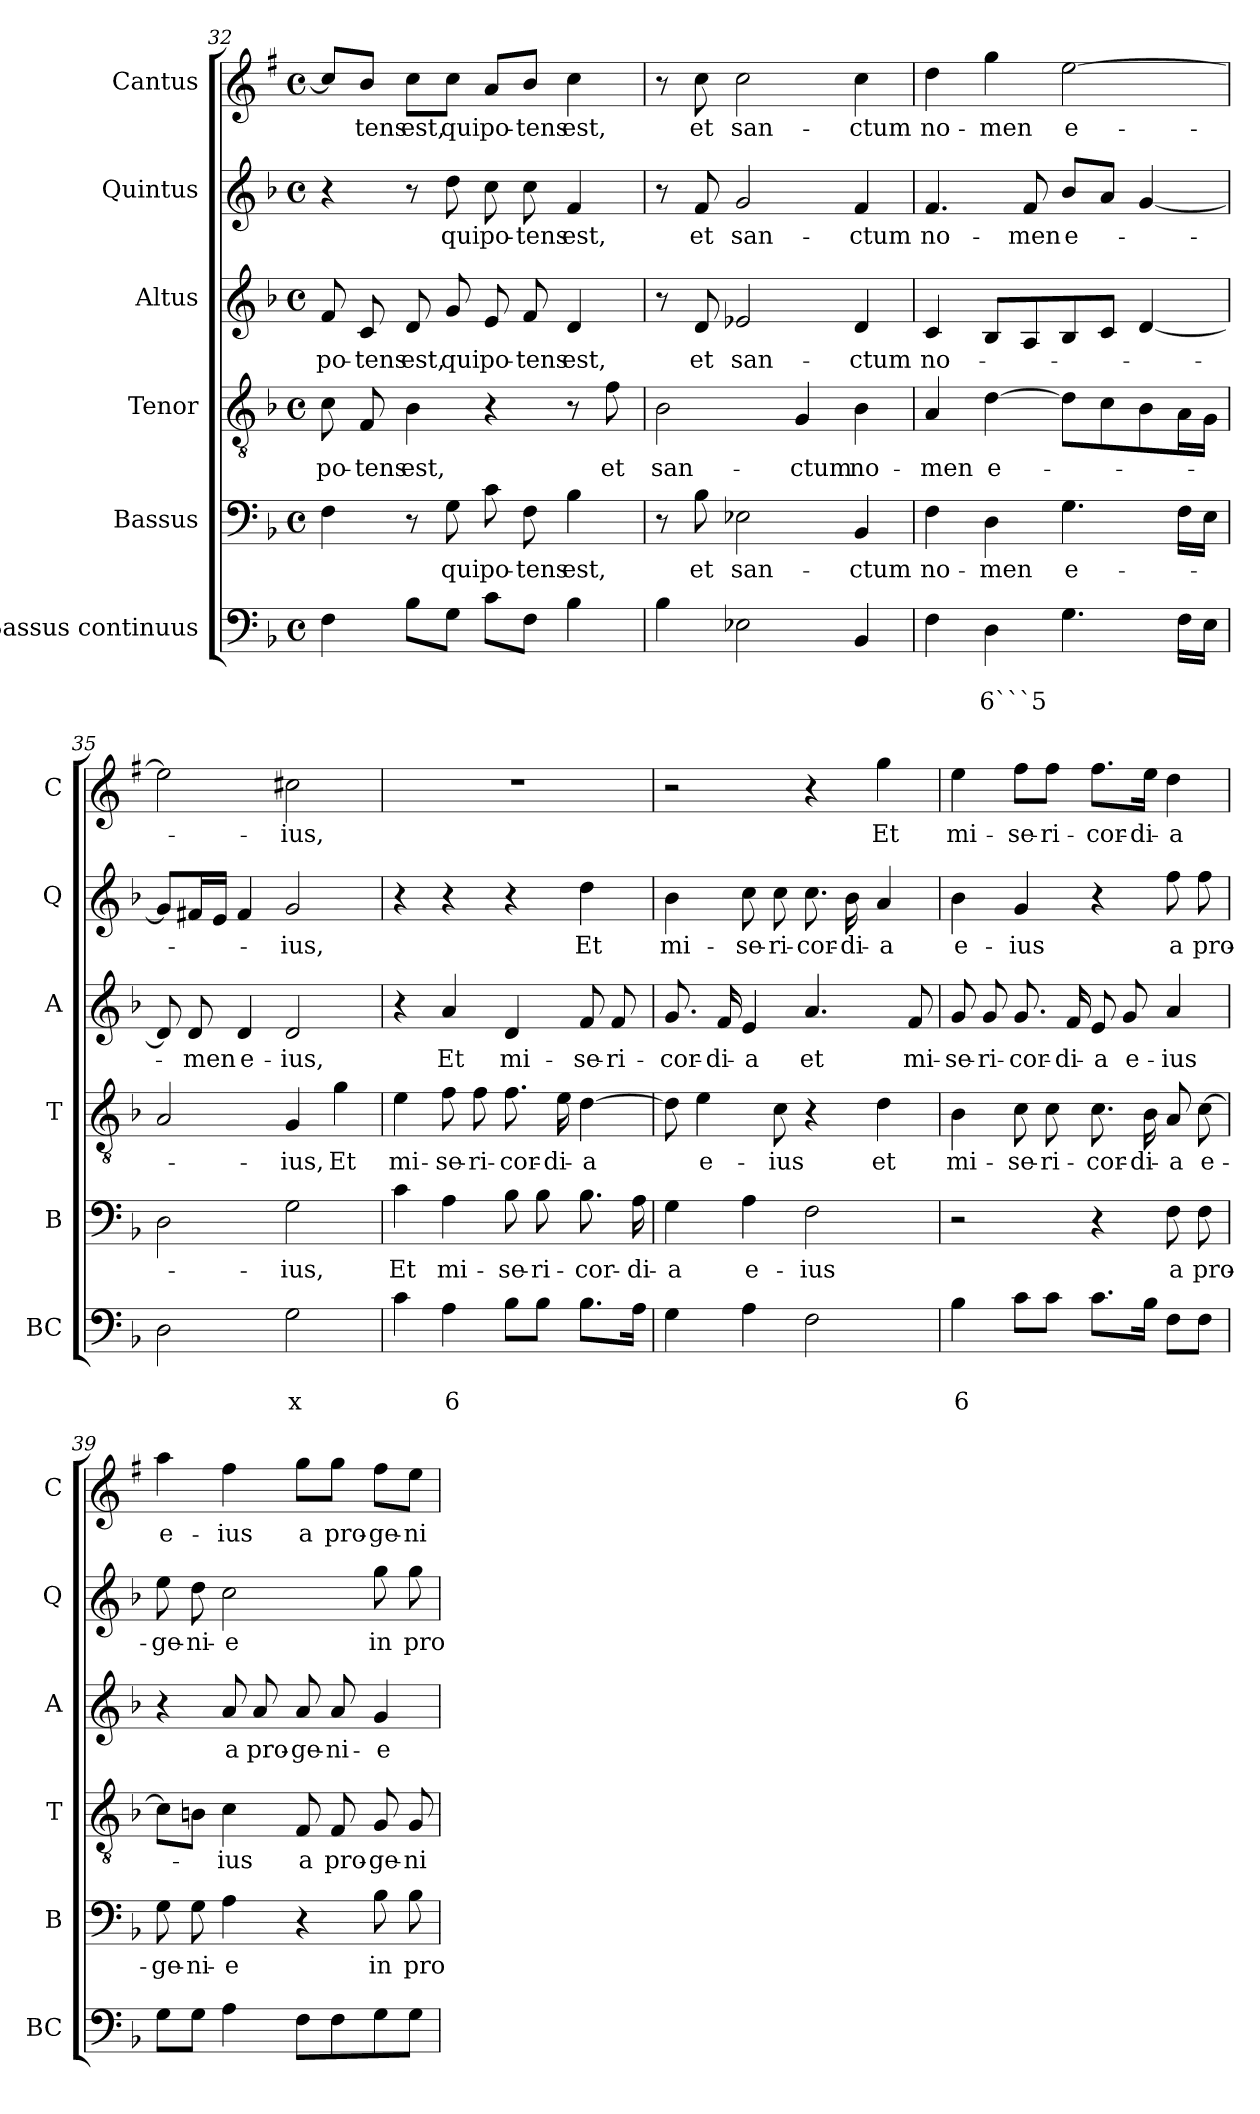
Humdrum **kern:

**kern	**text	**text	**kern	**text	**kern	**text	**kern	**text	**kern	**text	**kern	**text
*part6	*part6	*part6	*part5	*part5	*part4	*part4	*part3	*part3	*part2	*part2	*part1	*part1
*staff6	*staff6	*staff6	*staff5	*staff5	*staff4	*staff4	*staff3	*staff3	*staff2	*staff2	*staff1	*staff1
*I"Bassus continuus	*	*	*I"Bassus	*	*I"Tenor	*	*I"Altus	*	*I"Quintus	*	*I"Cantus	*
*I'BC	*	*	*I'B	*	*I'T	*	*I'A	*	*I'Q	*	*I'C	*
*clefF4	*	*	*clefF4	*	*clefGv2	*	*clefG2	*	*clefG2	*	*clefG2	*
*	*	*	*	*	*	*	*	*	*	*	*ITrd1c2	*
*k[b-]	*	*	*k[b-]	*	*k[b-]	*	*k[b-]	*	*k[b-]	*	*k[b-]	*
*F:	*	*	*F:	*	*F:	*	*F:	*	*F:	*	*F:	*
*M4/4	*	*	*M4/4	*	*M4/4	*	*M4/4	*	*M4/4	*	*M4/4	*
*met(c)	*	*	*met(c)	*	*met(c)	*	*met(c)	*	*met(c)	*	*met(c)	*
=32	=32	=32	=32	=32	=32	=32	=32	=32	=32	=32	=32	=32
!	!	!	!	!	!	!LO:LY:b	!	!LO:LY:b	!	!	!	!
4F\	.	.	4F\	.	8c\	po-	8f/	po-	4r	.	8b-/L]	.
!	!	!	!	!	!	!LO:LY:b	!	!LO:LY:b	!	!	!	!LO:LY:b
.	.	.	.	.	8F/	-tens	8c/	-tens	.	.	8a/J	-tens
!	!	!	!	!	!	!LO:LY:b	!	!LO:LY:b	!	!	!	!LO:LY:b
8B-\L	.	.	8r	.	4B-\	est,	8d/	est,	8r	.	8b-\L	est,
!	!	!	!	!LO:LY:b	!	!	!	!LO:LY:b	!	!LO:LY:b	!	!LO:LY:b
8G\J	.	.	8G\	qui	.	.	8g/	qui	8dd\	qui	8b-\J	qui
!	!	!	!	!LO:LY:b	!	!	!	!LO:LY:b	!	!LO:LY:b	!	!LO:LY:b
8c\L	.	.	8c\	po-	4r	.	8e/	po-	8cc\	po-	8g/L	po-
!	!	!	!	!LO:LY:b	!	!	!	!LO:LY:b	!	!LO:LY:b	!	!LO:LY:b
8F\J	.	.	8F\	-tens	.	.	8f/	-tens	8cc\	-tens	8a/J	-tens
!	!	!	!	!LO:LY:b	!	!	!	!LO:LY:b	!	!LO:LY:b	!	!LO:LY:b
4B-\	.	.	4B-\	est,	8r	.	4d/	est,	4f/	est,	4b-\	est,
!	!	!	!	!	!	!LO:LY:b	!	!	!	!	!	!
.	.	.	.	.	8f\	et	.	.	.	.	.	.
=33	=33	=33	=33	=33	=33	=33	=33	=33	=33	=33	=33	=33
!	!	!	!	!	!	!LO:LY:b	!	!	!	!	!	!
4B-\	.	.	8r	.	2B-\	san-	8r	.	8r	.	8r	.
!	!	!	!	!LO:LY:b	!	!	!	!LO:LY:b	!	!LO:LY:b	!	!LO:LY:b
.	.	.	8B-\	et	.	.	8d/	et	8f/	et	8b-\	et
!	!	!	!	!LO:LY:b	!	!	!	!LO:LY:b	!	!LO:LY:b	!	!LO:LY:b
2E-X\	.	.	2E-X\	san-	.	.	2e-X/	san-	2g/	san-	2b-\	san-
!	!	!	!	!	!	!LO:LY:b	!	!	!	!	!	!
.	.	.	.	.	4G/	-ctum	.	.	.	.	.	.
!	!	!	!	!LO:LY:b	!	!LO:LY:b	!	!LO:LY:b	!	!LO:LY:b	!	!LO:LY:b
4BB-/	.	.	4BB-/	-ctum	4B-\	no-	4d/	-ctum	4f/	-ctum	4b-\	-ctum
=34	=34	=34	=34	=34	=34	=34	=34	=34	=34	=34	=34	=34
!	!	!	!	!LO:LY:b	!	!LO:LY:b	!	!LO:LY:b	!	!LO:LY:b	!	!LO:LY:b
4F\	.	.	4F\	no-	4A/	-men	4c/	no-	4.f/	no-	4cc\	no-
!	!	!LO:LY:b	!	!LO:LY:b	!	!LO:LY:b	!	!	!	!	!	!LO:LY:b
4D\	.	6```5	4D\	-men	[4d\	e-	8B-/L	.	.	.	4ff\	-men
!	!	!	!	!	!	!	!	!	!	!LO:LY:b	!	!
.	.	.	.	.	.	.	8A/	.	8f/	-men	.	.
!	!	!	!	!LO:LY:b	!	!	!	!	!	!LO:LY:b	!	!LO:LY:b
4.G\	.	.	4.G\	e-	8d\L]	.	8B-/	.	8b-/L	e-	[2dd\	e-
.	.	.	.	.	8c\	.	8c/J	.	8a/J	.	.	.
.	.	.	.	.	8B-\	.	[4d/	.	[4g/	.	.	.
16F\LL	.	.	16F\LL	.	16A\L	.	.	.	.	.	.	.
16E\JJ	.	.	16E\JJ	.	16G\JJ	.	.	.	.	.	.	.
!!LO:PB:g=z
=35	=35	=35	=35	=35	=35	=35	=35	=35	=35	=35	=35	=35
2D\	.	.	2D\	.	2A/	.	8d/]	.	8g/L]	.	2dd\]	.
!	!	!	!	!	!	!	!	!LO:LY:b	!	!	!	!
.	.	.	.	.	.	.	8d/	-men	16f#X/L	.	.	.
.	.	.	.	.	.	.	.	.	16e/JJ	.	.	.
!	!	!	!	!	!	!	!	!LO:LY:b	!	!	!	!
.	.	.	.	.	.	.	4d/	e-	4f#/	.	.	.
!	!	!LO:LY:b	!	!LO:LY:b	!	!LO:LY:b	!	!LO:LY:b	!	!LO:LY:b	!	!LO:LY:b
2G\	.	x	2G\	-ius,	4G/	-ius,	2d/	-ius,	2g/	-ius,	2bn\	-ius,
!	!	!	!	!	!	!LO:LY:b	!	!	!	!	!	!
.	.	.	.	.	4g\	Et	.	.	.	.	.	.
=36	=36	=36	=36	=36	=36	=36	=36	=36	=36	=36	=36	=36
!	!	!	!	!LO:LY:b	!	!LO:LY:b	!	!	!	!	!	!
4c\	.	.	4c\	Et	4e\	mi-	4r	.	4r	.	1r	.
!	!	!LO:LY:b	!	!LO:LY:b	!	!LO:LY:b	!	!LO:LY:b	!	!	!	!
4A\	.	6	4A\	mi-	8f\	-se-	4a/	Et	4r	.	.	.
!	!	!	!	!	!	!LO:LY:b	!	!	!	!	!	!
.	.	.	.	.	8f\	-ri-	.	.	.	.	.	.
!	!	!	!	!LO:LY:b	!	!LO:LY:b	!	!LO:LY:b	!	!	!	!
8B-\L	.	.	8B-\	-se-	8.f\	-cor-	4d/	mi-	4r	.	.	.
!	!	!	!	!LO:LY:b	!	!	!	!	!	!	!	!
8B-\J	.	.	8B-\	-ri-	.	.	.	.	.	.	.	.
!	!	!	!	!	!	!LO:LY:b	!	!	!	!	!	!
.	.	.	.	.	16e\	-di-	.	.	.	.	.	.
!	!	!	!	!LO:LY:b	!	!LO:LY:b	!	!LO:LY:b	!	!LO:LY:b	!	!
8.B-\L	.	.	8.B-\	-cor-	[4d\	-a	8f/	-se-	4dd\	Et	.	.
!	!	!	!	!	!	!	!	!LO:LY:b	!	!	!	!
.	.	.	.	.	.	.	8f/	-ri-	.	.	.	.
!	!	!	!	!LO:LY:b	!	!	!	!	!	!	!	!
16A\Jk	.	.	16A\	-di-	.	.	.	.	.	.	.	.
=37	=37	=37	=37	=37	=37	=37	=37	=37	=37	=37	=37	=37
!	!	!	!	!LO:LY:b	!	!	!	!LO:LY:b	!	!LO:LY:b	!	!
4G\	.	.	4G\	-a	8d\]	.	8.g/	-cor-	4b-\	mi-	2r	.
!	!	!	!	!	!	!LO:LY:b	!	!	!	!	!	!
.	.	.	.	.	4e\	e-	.	.	.	.	.	.
!	!	!	!	!	!	!	!	!LO:LY:b	!	!	!	!
.	.	.	.	.	.	.	16f/	-di-	.	.	.	.
!	!	!	!	!LO:LY:b	!	!	!	!LO:LY:b	!	!LO:LY:b	!	!
4A\	.	.	4A\	e-	.	.	4e/	-a	8cc\	-se-	.	.
!	!	!	!	!	!	!LO:LY:b	!	!	!	!LO:LY:b	!	!
.	.	.	.	.	8c\	-ius	.	.	8cc\	-ri-	.	.
!	!	!	!	!LO:LY:b	!	!	!	!LO:LY:b	!	!LO:LY:b	!	!
2F\	.	.	2F\	-ius	4r	.	4.a/	et	8.cc\	-cor-	4r	.
!	!	!	!	!	!	!	!	!	!	!LO:LY:b	!	!
.	.	.	.	.	.	.	.	.	16b-\	-di-	.	.
!	!	!	!	!	!	!LO:LY:b	!	!	!	!LO:LY:b	!	!LO:LY:b
.	.	.	.	.	4d\	et	.	.	4a/	-a	4ff\	Et
!	!	!	!	!	!	!	!	!LO:LY:b	!	!	!	!
.	.	.	.	.	.	.	8f/	mi-	.	.	.	.
=38	=38	=38	=38	=38	=38	=38	=38	=38	=38	=38	=38	=38
!	!	!LO:LY:b	!	!	!	!LO:LY:b	!	!LO:LY:b	!	!LO:LY:b	!	!LO:LY:b
4B-\	.	6	2r	.	4B-\	mi-	8g/	-se-	4b-\	e-	4dd\	mi-
!	!	!	!	!	!	!	!	!LO:LY:b	!	!	!	!
.	.	.	.	.	.	.	8g/	-ri-	.	.	.	.
!	!	!	!	!	!	!LO:LY:b	!	!LO:LY:b	!	!LO:LY:b	!	!LO:LY:b
8c\L	.	.	.	.	8c\	-se-	8.g/	-cor-	4g/	-ius	8ee\L	-se-
!	!	!	!	!	!	!LO:LY:b	!	!	!	!	!	!LO:LY:b
8c\J	.	.	.	.	8c\	-ri-	.	.	.	.	8ee\J	-ri-
!	!	!	!	!	!	!	!	!LO:LY:b	!	!	!	!
.	.	.	.	.	.	.	16f/	-di-	.	.	.	.
!	!	!	!	!	!	!LO:LY:b	!	!LO:LY:b	!	!	!	!LO:LY:b
8.c\L	.	.	4r	.	8.c\	-cor-	8e/	-a	4r	.	8.ee\L	-cor-
!	!	!	!	!	!	!	!	!LO:LY:b	!	!	!	!
.	.	.	.	.	.	.	8g/	e-	.	.	.	.
!	!	!	!	!	!	!LO:LY:b	!	!	!	!	!	!LO:LY:b
16B-\Jk	.	.	.	.	16B-\	-di-	.	.	.	.	16dd\Jk	-di-
!	!	!	!	!LO:LY:b	!	!LO:LY:b	!	!LO:LY:b	!	!LO:LY:b	!	!LO:LY:b
8F\L	.	.	8F\	a	8A/	-a	4a/	-ius	8ff\	a	4cc\	-a
!	!	!	!	!LO:LY:b	!	!LO:LY:b	!	!	!	!LO:LY:b	!	!
8F\J	.	.	8F\	pro-	[8c\	e-	.	.	8ff\	pro-	.	.
!!LO:LB:g=z
=39	=39	=39	=39	=39	=39	=39	=39	=39	=39	=39	=39	=39
!	!	!	!	!LO:LY:b	!	!	!	!	!	!LO:LY:b	!	!LO:LY:b
8G\L	.	.	8G\	-ge-	8c\L]	.	4r	.	8ee\	-ge-	4gg\	e-
!	!	!	!	!LO:LY:b	!	!	!	!	!	!LO:LY:b	!	!
8G\J	.	.	8G\	-ni-	8Bn\J	.	.	.	8dd\	-ni-	.	.
!	!	!	!	!LO:LY:b	!	!LO:LY:b	!	!LO:LY:b	!	!LO:LY:b	!	!LO:LY:b
4A\	.	.	4A\	-e	4c\	-ius	8a/	a	2cc\	-e	4ee\	-ius
!	!	!	!	!	!	!	!	!LO:LY:b	!	!	!	!
.	.	.	.	.	.	.	8a/	pro-	.	.	.	.
!	!	!	!	!	!	!LO:LY:b	!	!LO:LY:b	!	!	!	!LO:LY:b
8F\L	.	.	4r	.	8F/	a	8a/	-ge-	.	.	8ff\L	a
!	!	!	!	!	!	!LO:LY:b	!	!LO:LY:b	!	!	!	!LO:LY:b
8F\	.	.	.	.	8F/	pro-	8a/	-ni-	.	.	8ff\J	pro-
!	!	!	!	!LO:LY:b	!	!LO:LY:b	!	!LO:LY:b	!	!LO:LY:b	!	!LO:LY:b
8G\	.	.	8B-\	in	8G/	-ge-	4g/	-e	8gg\	in	8ee\L	-ge-
!	!	!	!	!LO:LY:b	!	!LO:LY:b	!	!	!	!LO:LY:b	!	!LO:LY:b
8G\J	.	.	8B-\	pro-	8G/	-ni-	.	.	8gg\	pro-	8dd\J	-ni-
=	=	=	=	=	=	=	=	=	=	=	=	=
*-	*-	*-	*-	*-	*-	*-	*-	*-	*-	*-	*-	*-
